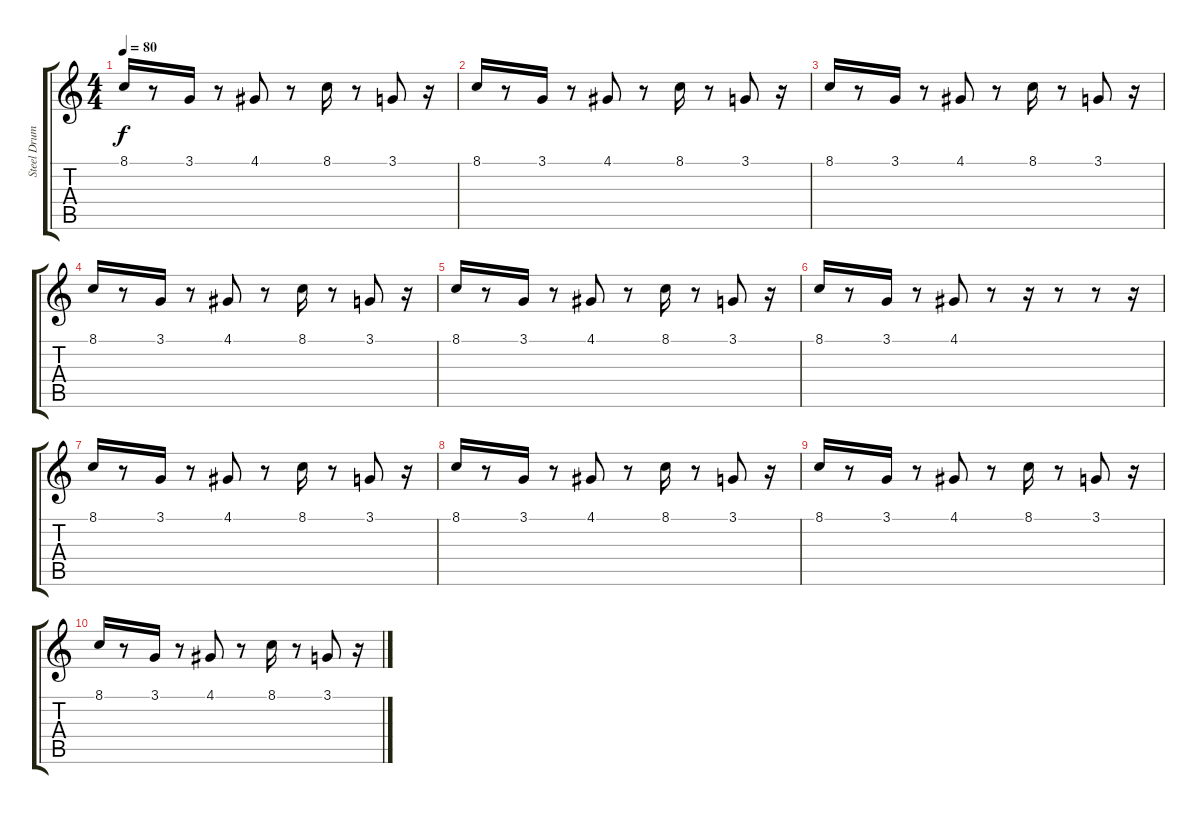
\track ("Steel Drums" "Steel Drum") {instrument steeldrums}
\staff {score tabs}
\tuning (E4 B3 G3 D3 A2 E2) {hide}
\ts (4 4)
\tempo 80
\clef g2
\ks c
8.1.16{dy f} r.8 3.1.16 r.8 4.1.8 r.8 8.1.16 r.8 3.1.8 r.16 |
8.1.16 r.8 3.1.16 r.8 4.1.8 r.8 8.1.16 r.8 3.1.8 r.16 |
8.1.16 r.8 3.1.16 r.8 4.1.8 r.8 8.1.16 r.8 3.1.8 r.16 |
8.1.16 r.8 3.1.16 r.8 4.1.8 r.8 8.1.16 r.8 3.1.8 r.16 |
8.1.16 r.8 3.1.16 r.8 4.1.8 r.8 8.1.16 r.8 3.1.8 r.16 |
8.1.16 r.8 3.1.16 r.8 4.1.8 r.8 r.16 r.8 r.8 r.16 |
8.1.16 r.8 3.1.16 r.8 4.1.8 r.8 8.1.16 r.8 3.1.8 r.16 |
8.1.16 r.8 3.1.16 r.8 4.1.8 r.8 8.1.16 r.8 3.1.8 r.16 |
8.1.16 r.8 3.1.16 r.8 4.1.8 r.8 8.1.16 r.8 3.1.8 r.16 |
8.1.16 r.8 3.1.16 r.8 4.1.8 r.8 8.1.16 r.8 3.1.8 r.16
